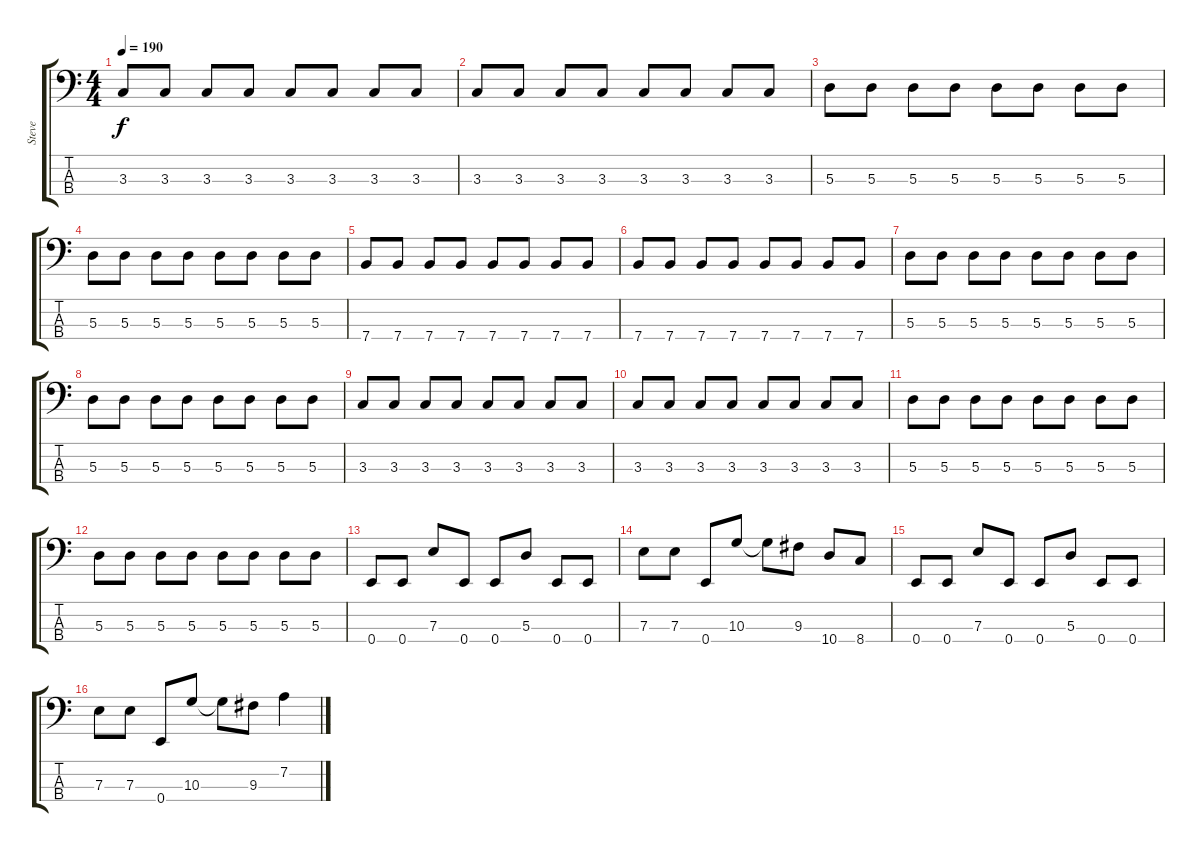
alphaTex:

\track ("Steve" "Steve") {instrument electricbassfinger}
\staff {score tabs}
\tuning (G2 D2 A1 E1) {hide}
\ts (4 4)
\tempo 190
\clef f4
\ks c
3.3.8{dy f} 3.3.8 3.3.8 3.3.8 3.3.8 3.3.8 3.3.8 3.3.8 |
3.3.8 3.3.8 3.3.8 3.3.8 3.3.8 3.3.8 3.3.8 3.3.8 |
5.3.8 5.3.8 5.3.8 5.3.8 5.3.8 5.3.8 5.3.8 5.3.8 |
5.3.8 5.3.8 5.3.8 5.3.8 5.3.8 5.3.8 5.3.8 5.3.8 |
7.4.8 7.4.8 7.4.8 7.4.8 7.4.8 7.4.8 7.4.8 7.4.8 |
7.4.8 7.4.8 7.4.8 7.4.8 7.4.8 7.4.8 7.4.8 7.4.8 |
5.3.8 5.3.8 5.3.8 5.3.8 5.3.8 5.3.8 5.3.8 5.3.8 |
5.3.8 5.3.8 5.3.8 5.3.8 5.3.8 5.3.8 5.3.8 5.3.8 |
3.3.8 3.3.8 3.3.8 3.3.8 3.3.8 3.3.8 3.3.8 3.3.8 |
3.3.8 3.3.8 3.3.8 3.3.8 3.3.8 3.3.8 3.3.8 3.3.8 |
5.3.8 5.3.8 5.3.8 5.3.8 5.3.8 5.3.8 5.3.8 5.3.8 |
5.3.8 5.3.8 5.3.8 5.3.8 5.3.8 5.3.8 5.3.8 5.3.8 |
0.4.8 0.4.8 7.3.8 0.4.8 0.4.8 5.3.8 0.4.8 0.4.8 |
7.3.8 7.3.8 0.4.8 10.3.8 10.3{t}.8 9.3.8 10.4.8 8.4.8 |
0.4.8 0.4.8 7.3.8 0.4.8 0.4.8 5.3.8 0.4.8 0.4.8 |
7.3.8 7.3.8 0.4.8 10.3.8 10.3{t}.8 9.3.8 7.2.4
